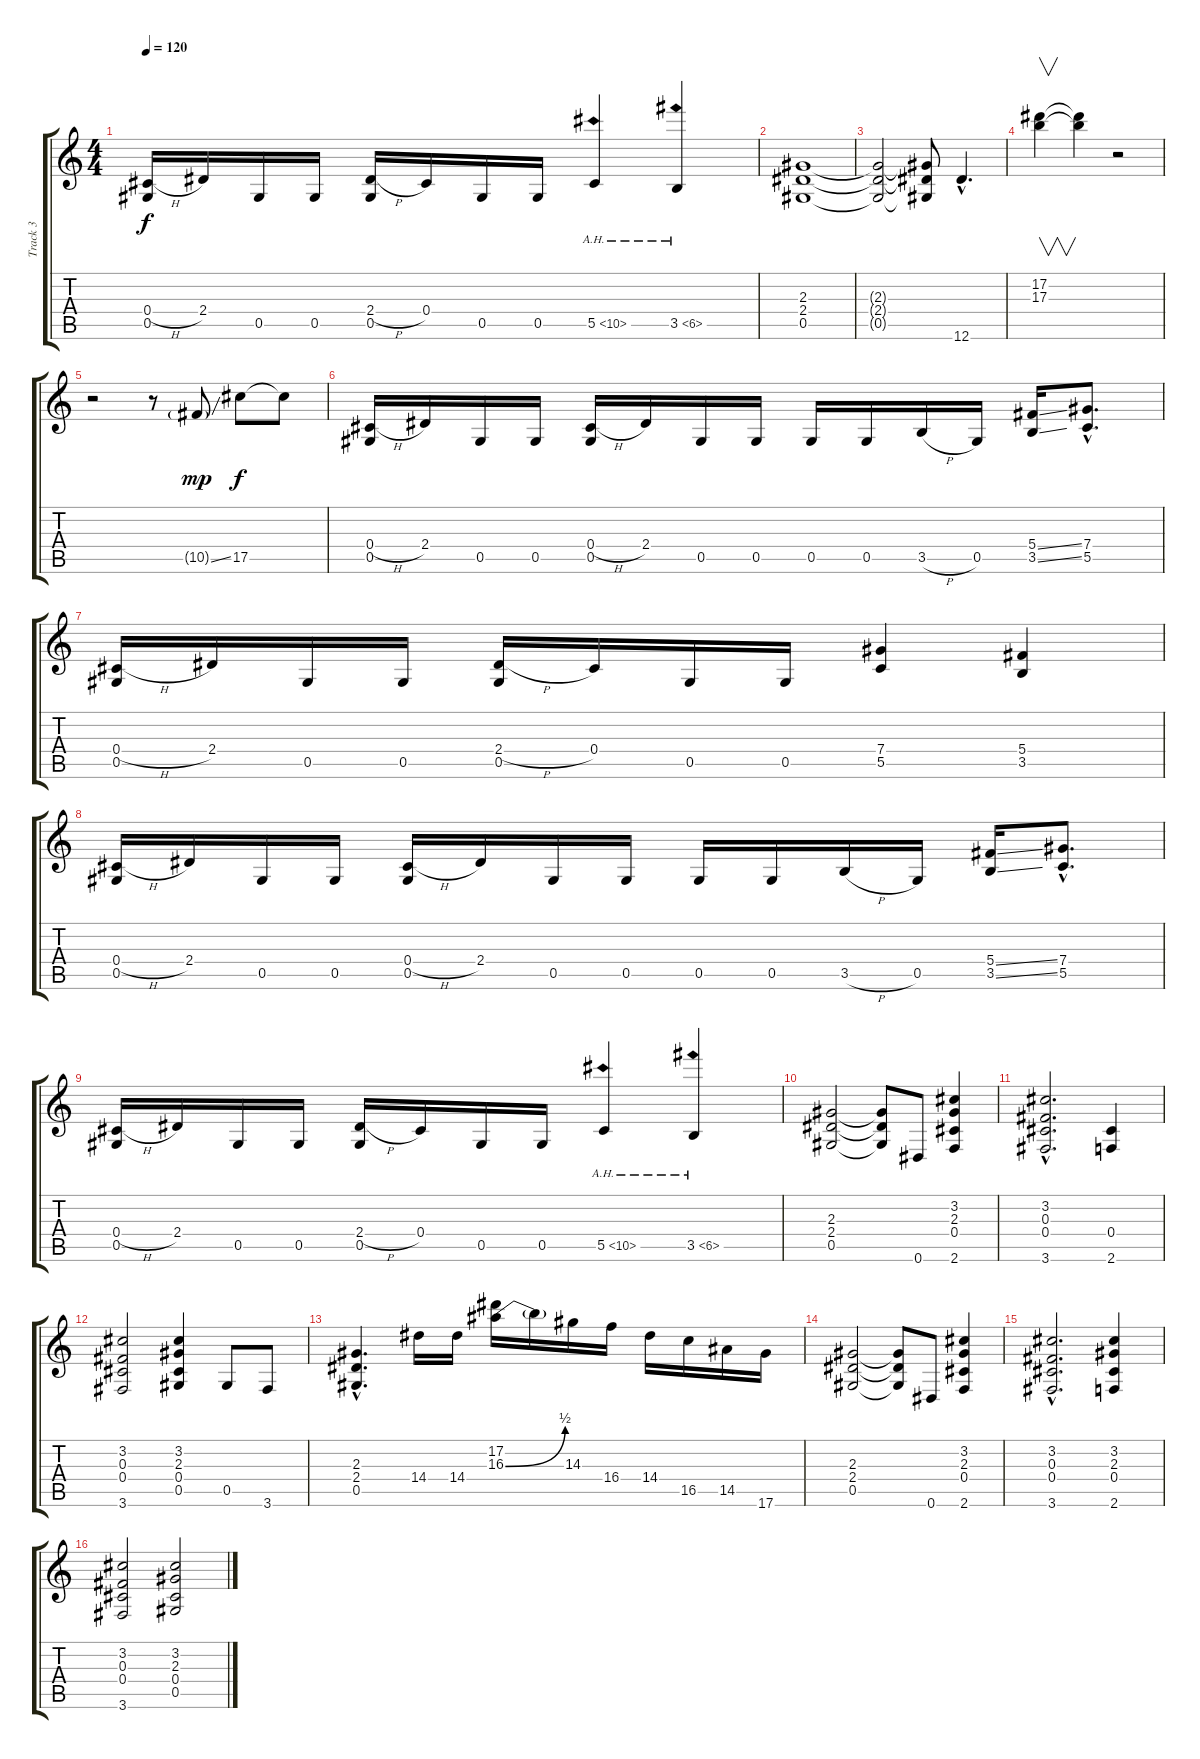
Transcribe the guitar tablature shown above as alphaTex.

\track ("Track 3" "Track 3") {instrument distortionguitar}
\staff {score tabs}
\tuning (Eb4 Bb3 Gb3 Db3 Ab2 Eb2) {hide}
\ts (4 4)
\tempo 120
\clef g2
\ks c
(0.4{h} 0.5).16{dy f} 2.4.16 0.5.16 0.5.16 (2.4{h} 0.5).16 0.4.16 0.5.16 0.5.16 5.5{ah 5}.4 3.5{ah 3}.4 |
(2.3 2.4 0.5).1 |
(2.3{t} 2.4{t} 0.5{t}).2 (2.3{t} 2.4{t} 0.5{t}).8 12.6{hac}.4{d} |
(17.2 17.3).4{v} (17.2{t} 17.3{t}).4 r.2 |
r.2 r.8 10.5{ss g}.8{dy mp} 17.5.8{dy f} 17.5{t}.8 |
(0.4{h} 0.5).16 2.4.16 0.5.16 0.5.16 (0.4{h} 0.5).16 2.4.16 0.5.16 0.5.16 0.5.16 0.5.16 3.5{h}.16 0.5.16 (5.4{ss} 3.5{ss}).16 (7.4{hac} 5.5{hac}).8{d} |
(0.4{h} 0.5).16 2.4.16 0.5.16 0.5.16 (2.4{h} 0.5).16 0.4.16 0.5.16 0.5.16 (7.4 5.5).4 (5.4 3.5).4 |
(0.4{h} 0.5).16 2.4.16 0.5.16 0.5.16 (0.4{h} 0.5).16 2.4.16 0.5.16 0.5.16 0.5.16 0.5.16 3.5{h}.16 0.5.16 (5.4{ss} 3.5{ss}).16 (7.4{hac} 5.5{hac}).8{d} |
(0.4{h} 0.5).16 2.4.16 0.5.16 0.5.16 (2.4{h} 0.5).16 0.4.16 0.5.16 0.5.16 5.5{ah 5}.4 3.5{ah 3}.4 |
(2.3 2.4 0.5).2 (2.3{t} 2.4{t} 0.5{t}).8 0.6.8 (3.2 2.3 0.4 2.6).4 |
(3.2{hac} 0.3{hac} 0.4{hac} 3.6{hac}).2{d} (0.4 2.6).4 |
(3.2 0.3 0.4 3.6).2 (3.2 2.3 0.4 0.5).4 0.5.8 3.6.8 |
(2.3{hac} 2.4{hac} 0.5{hac}).4{d} 14.4.16 14.4.16 (17.2 16.3{be (bend 0 0 60 2)}).16 16.3{t}.16 14.3.16 16.4.16 14.4.16 16.5.16 14.5.16 17.6.16 |
(2.3 2.4 0.5).2 (2.3{t} 2.4{t} 0.5{t}).8 0.6.8 (3.2 2.3 0.4 2.6).4 |
(3.2{hac} 0.3{hac} 0.4{hac} 3.6{hac}).2{d} (3.2 2.3 0.4 2.6).4 |
(3.2 0.3 0.4 3.6).2 (3.2 2.3 0.4 0.5).2
